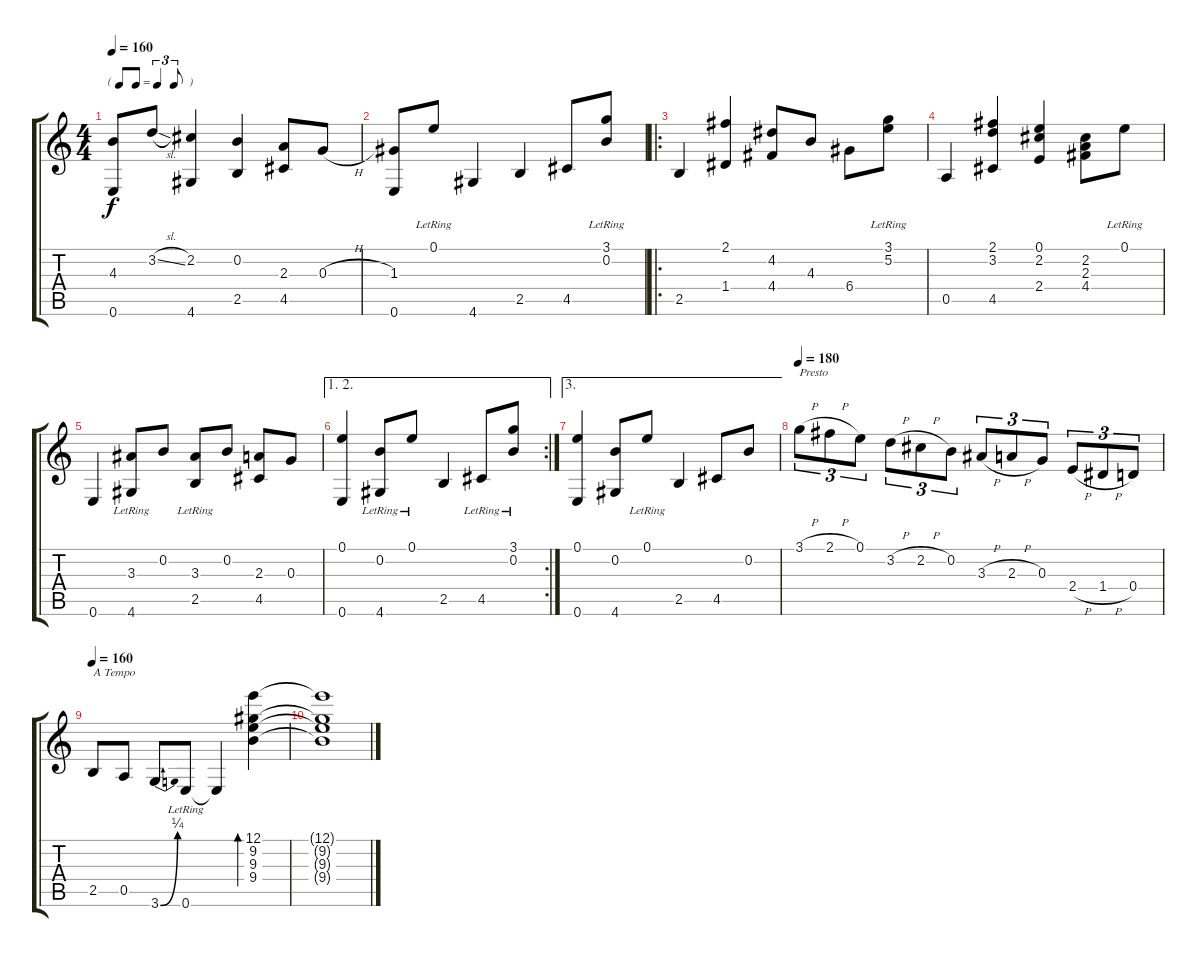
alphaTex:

\track "" {instrument acousticguitarsteel}
\staff {score tabs}
\tuning (E4 B3 G3 D3 A2 E2) {hide}
\ts (4 4)
\tf triplet8th
\tempo 160
\clef g2
\ks c
(4.3 0.6).8{dy f} 3.2{sl}.8 (2.2 4.6).4 (0.2 2.5).4 (2.3 4.5).8 0.3{h}.8 |
(1.3 0.6).8 0.1{lr}.8 4.6.4 2.5.4 4.5.8 (3.1{lr} 0.2{lr}).8 |
\ro
2.5.4 (2.1 1.4).4 (4.2 4.4).8 4.3.8 6.4.8 (3.1{lr} 5.2{lr}).8 |
0.5.4 (2.1 3.2 4.5).4 (0.1 2.2 2.4).4 (2.2 2.3 4.4).8 0.1{lr}.8 |
0.6.4 (3.3 4.6{lr}).8 0.2.8 (3.3{lr} 2.5{lr}).8 0.2.8 (2.3 4.5).8 0.3.8 |
\ae (1 2)
\rc 2
(0.1 0.6).4 (0.2 4.6{lr}).8 0.1{lr}.8 2.5.4 4.5{lr}.8 (3.1{lr} 0.2{lr}).8 |
\ae 3
(0.1 0.6).4 (0.2 4.6).8 0.1{lr}.8 2.5.4 4.5.8 0.2.8 |
\tempo 180
3.1{h}.8{tu (3 2) txt "Presto"} 2.1{h}.8{tu (3 2)} 0.1.8{tu (3 2)} 3.2{h}.8{tu (3 2)} 2.2{h}.8{tu (3 2)} 0.2.8{tu (3 2)} 3.3{h}.8{tu (3 2)} 2.3{h}.8{tu (3 2)} 0.3.8{tu (3 2)} 2.4{h}.8{tu (3 2)} 1.4{h}.8{tu (3 2)} 0.4.8{tu (3 2)} |
\tempo 160
2.5.8{txt "A Tempo"} 0.5.8 3.6{be (bend 0 0 60 1)}.8 0.6{lr}.8 0.6{t}.4 (12.1 9.2 9.3 9.4).4{bd 480} |
(12.1{t} 9.2{t} 9.3{t} 9.4{t}).1
